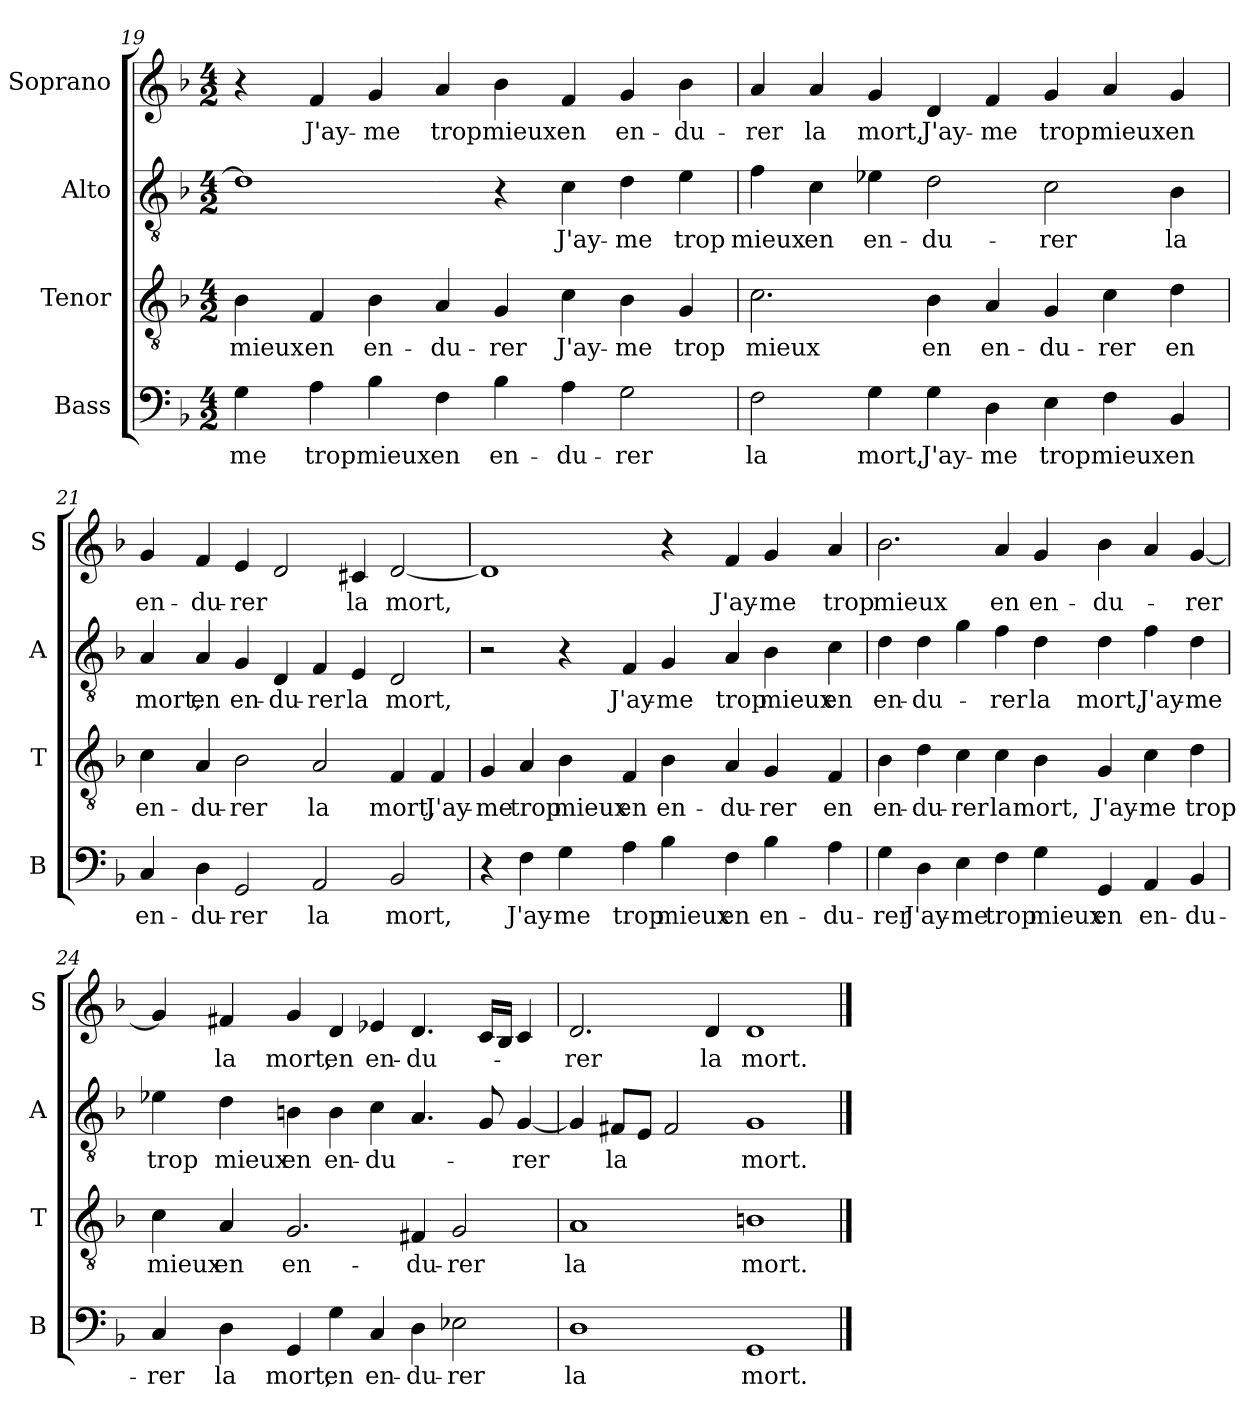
**kern	**text	**kern	**text	**kern	**text	**kern	**text
*part4	*part4	*part3	*part3	*part2	*part2	*part1	*part1
*staff4	*staff4	*staff3	*staff3	*staff2	*staff2	*staff1	*staff1
*I"Bass	*	*I"Tenor	*	*I"Alto	*	*I"Soprano	*
*I'B	*	*I'T	*	*I'A	*	*I'S	*
*clefF4	*	*clefGv2	*	*clefGv2	*	*clefG2	*
*k[b-]	*	*k[b-]	*	*k[b-]	*	*k[b-]	*
*F:	*	*F:	*	*F:	*	*F:	*
*M4/2	*	*M4/2	*	*M4/2	*	*M4/2	*
=19	=19	=19	=19	=19	=19	=19	=19
!	!LO:LY:b	!	!LO:LY:b	!	!	!	!
4G\	-me	4B-\	mieux	1d]	.	4r	.
!	!LO:LY:b	!	!LO:LY:b	!	!	!	!LO:LY:b
4A\	trop	4F/	en	.	.	4f/	J'ay-
!	!LO:LY:b	!	!LO:LY:b	!	!	!	!LO:LY:b
4B-\	mieux	4B-\	en-	.	.	4g/	-me
!	!LO:LY:b	!	!LO:LY:b	!	!	!	!LO:LY:b
4F\	en	4A/	-du-	.	.	4a/	trop
!	!LO:LY:b	!	!LO:LY:b	!	!	!	!LO:LY:b
4B-\	en-	4G/	-rer	4r	.	4b-\	mieux
!	!LO:LY:b	!	!LO:LY:b	!	!LO:LY:b	!	!LO:LY:b
4A\	-du-	4c\	J'ay-	4c\	J'ay-	4f/	en
!	!LO:LY:b	!	!LO:LY:b	!	!LO:LY:b	!	!LO:LY:b
2G\	-rer	4B-\	-me	4d\	-me	4g/	en-
!	!	!	!LO:LY:b	!	!LO:LY:b	!	!LO:LY:b
.	.	4G/	trop	4e\	trop	4b-\	-du-
!!LO:PB:g=z
=20	=20	=20	=20	=20	=20	=20	=20
!	!LO:LY:b	!	!LO:LY:b	!	!LO:LY:b	!	!LO:LY:b
2F\	la	2.c\	mieux	4f\	mieux	4a/	-rer
!	!	!	!	!	!LO:LY:b	!	!LO:LY:b
.	.	.	.	4c\	en	4a/	la
!	!LO:LY:b	!	!	!	!LO:LY:b	!	!LO:LY:b
4G\	mort,	.	.	4e-X\	en-	4g/	mort,
!	!LO:LY:b	!	!LO:LY:b	!	!LO:LY:b	!	!LO:LY:b
4G\	J'ay-	4B-\	en	2d\	-du-	4d/	J'ay-
!	!LO:LY:b	!	!LO:LY:b	!	!	!	!LO:LY:b
4D\	-me	4A/	en-	.	.	4f/	-me
!	!LO:LY:b	!	!LO:LY:b	!	!LO:LY:b	!	!LO:LY:b
4E\	trop	4G/	-du-	2c\	-rer	4g/	trop
!	!LO:LY:b	!	!LO:LY:b	!	!	!	!LO:LY:b
4F\	mieux	4c\	-rer	.	.	4a/	mieux
!	!LO:LY:b	!	!LO:LY:b	!	!LO:LY:b	!	!LO:LY:b
4BB-/	en	4d\	en	4B-\	la	4g/	en
=21	=21	=21	=21	=21	=21	=21	=21
!	!LO:LY:b	!	!LO:LY:b	!	!LO:LY:b	!	!LO:LY:b
4C/	en-	4c\	en-	4A/	mort,	4g/	en-
!	!LO:LY:b	!	!LO:LY:b	!	!LO:LY:b	!	!LO:LY:b
4D\	-du-	4A/	-du-	4A/	en	4f/	-du-
!	!LO:LY:b	!	!LO:LY:b	!	!LO:LY:b	!	!LO:LY:b
2GG/	-rer	2B-\	-rer	4G/	en-	4e/	-rer
!	!	!	!	!	!LO:LY:b	!	!
.	.	.	.	4D/	-du-	2d/	.
!	!LO:LY:b	!	!LO:LY:b	!	!LO:LY:b	!	!
2AA/	la	2A/	la	4F/	-rer	.	.
!	!	!	!	!	!LO:LY:b	!	!LO:LY:b
.	.	.	.	4E/	la	4c#X/	la
!	!LO:LY:b	!	!LO:LY:b	!	!LO:LY:b	!	!LO:LY:b
2BB-/	mort,	4F/	mort,	2D/	mort,	[2d/	mort,
!	!	!	!LO:LY:b	!	!	!	!
.	.	4F/	J'ay-	.	.	.	.
=22	=22	=22	=22	=22	=22	=22	=22
!	!	!	!LO:LY:b	!	!	!	!
4r	.	4G/	-me	2r	.	1d]	.
!	!LO:LY:b	!	!LO:LY:b	!	!	!	!
4F\	J'ay-	4A/	trop	.	.	.	.
!	!LO:LY:b	!	!LO:LY:b	!	!	!	!
4G\	-me	4B-\	mieux	4r	.	.	.
!	!LO:LY:b	!	!LO:LY:b	!	!LO:LY:b	!	!
4A\	trop	4F/	en	4F/	J'ay-	.	.
!	!LO:LY:b	!	!LO:LY:b	!	!LO:LY:b	!	!
4B-\	mieux	4B-\	en-	4G/	-me	4r	.
!	!LO:LY:b	!	!LO:LY:b	!	!LO:LY:b	!	!LO:LY:b
4F\	en	4A/	-du-	4A/	trop	4f/	J'ay-
!	!LO:LY:b	!	!LO:LY:b	!	!LO:LY:b	!	!LO:LY:b
4B-\	en-	4G/	-rer	4B-\	mieux	4g/	-me
!	!LO:LY:b	!	!LO:LY:b	!	!LO:LY:b	!	!LO:LY:b
4A\	-du-	4F/	en	4c\	en	4a/	trop
!!LO:LB:g=z
=23	=23	=23	=23	=23	=23	=23	=23
!	!LO:LY:b	!	!LO:LY:b	!	!LO:LY:b	!	!LO:LY:b
4G\	-rer	4B-\	en-	4d\	en-	2.b-\	mieux
!	!LO:LY:b	!	!LO:LY:b	!	!LO:LY:b	!	!
4D\	J'ay-	4d\	-du-	4d\	-du-	.	.
!	!LO:LY:b	!	!LO:LY:b	!	!	!	!
4E\	-me	4c\	-rer	4g\	.	.	.
!	!LO:LY:b	!	!LO:LY:b	!	!LO:LY:b	!	!LO:LY:b
4F\	trop	4c\	la	4f\	-rer	4a/	en
!	!LO:LY:b	!	!LO:LY:b	!	!LO:LY:b	!	!LO:LY:b
4G\	mieux	4B-\	mort,	4d\	la	4g/	en-
!	!LO:LY:b	!	!LO:LY:b	!	!LO:LY:b	!	!LO:LY:b
4GG/	en	4G/	J'ay-	4d\	mort,	4b-\	-du-
!	!LO:LY:b	!	!LO:LY:b	!	!LO:LY:b	!	!
4AA/	en-	4c\	-me	4f\	J'ay-	4a/	.
!	!LO:LY:b	!	!LO:LY:b	!	!LO:LY:b	!	!LO:LY:b
4BB-/	-du-	4d\	trop	4d\	-me	[4g/	-rer
=24	=24	=24	=24	=24	=24	=24	=24
!	!LO:LY:b	!	!LO:LY:b	!	!LO:LY:b	!	!
4C/	-rer	4c\	mieux	4e-X\	trop	4g/]	.
!	!LO:LY:b	!	!LO:LY:b	!	!LO:LY:b	!	!LO:LY:b
4D\	la	4A/	en	4d\	mieux	4f#X/	la
!	!LO:LY:b	!	!LO:LY:b	!	!LO:LY:b	!	!LO:LY:b
4GG/	mort,	2.G/	en-	4Bn\	en	4g/	mort,
!	!LO:LY:b	!	!	!	!LO:LY:b	!	!LO:LY:b
4G\	en	.	.	4B\	en-	4d/	en
!	!LO:LY:b	!	!	!	!LO:LY:b	!	!LO:LY:b
4C/	en-	.	.	4c\	-du-	4e-X/	en-
!	!LO:LY:b	!	!LO:LY:b	!	!	!	!LO:LY:b
4D\	-du-	4F#X/	-du-	4.A/	.	4.d/	-du-
!	!LO:LY:b	!	!LO:LY:b	!	!	!	!
2E-X\	-rer	2G/	-rer	.	.	.	.
.	.	.	.	8G/	.	16c/LL	.
.	.	.	.	.	.	16B-/JJ	.
!	!	!	!	!	!LO:LY:b	!	!
.	.	.	.	[4G/	-rer	4c/	.
=25	=25	=25	=25	=25	=25	=25	=25
!	!LO:LY:b	!	!LO:LY:b	!	!	!	!LO:LY:b
1D	la	1A	la	4G/]	.	2.d/	-rer
!	!	!	!	!	!LO:LY:b	!	!
.	.	.	.	8F#X/L	la	.	.
.	.	.	.	8E/J	.	.	.
.	.	.	.	2F#/	.	.	.
!	!	!	!	!	!	!	!LO:LY:b
.	.	.	.	.	.	4d/	la
!	!LO:LY:b	!	!LO:LY:b	!	!LO:LY:b	!	!LO:LY:b
1GG	mort.	1Bn	mort.	1G	mort.	1d	mort.
==	==	==	==	==	==	==	==
*-	*-	*-	*-	*-	*-	*-	*-
